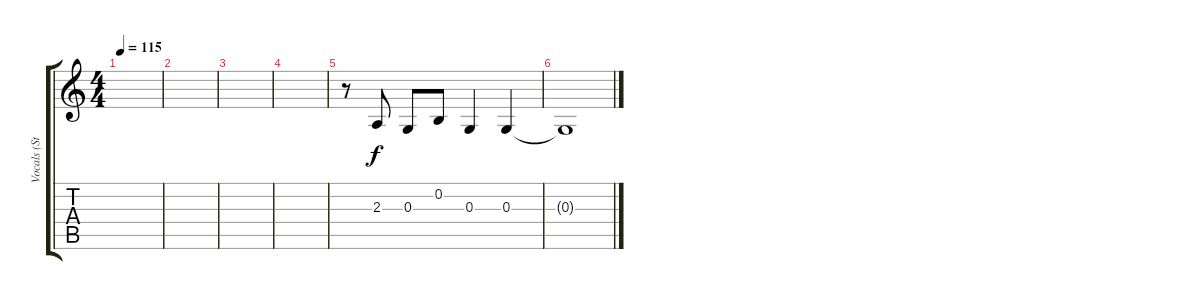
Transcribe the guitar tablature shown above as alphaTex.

\track ("Vocals (Sting)" "Vocals (St") {instrument oboe}
\staff {score tabs}
\tuning (E4 B3 G3 D3 A2 E2) {hide}
\ts (4 4)
\tempo 115
\clef g2
\ks c
|
|
|
|
r.8 2.3.8 0.3.8 0.2.8 0.3.4 0.3.4 |
0.3{t}.1
